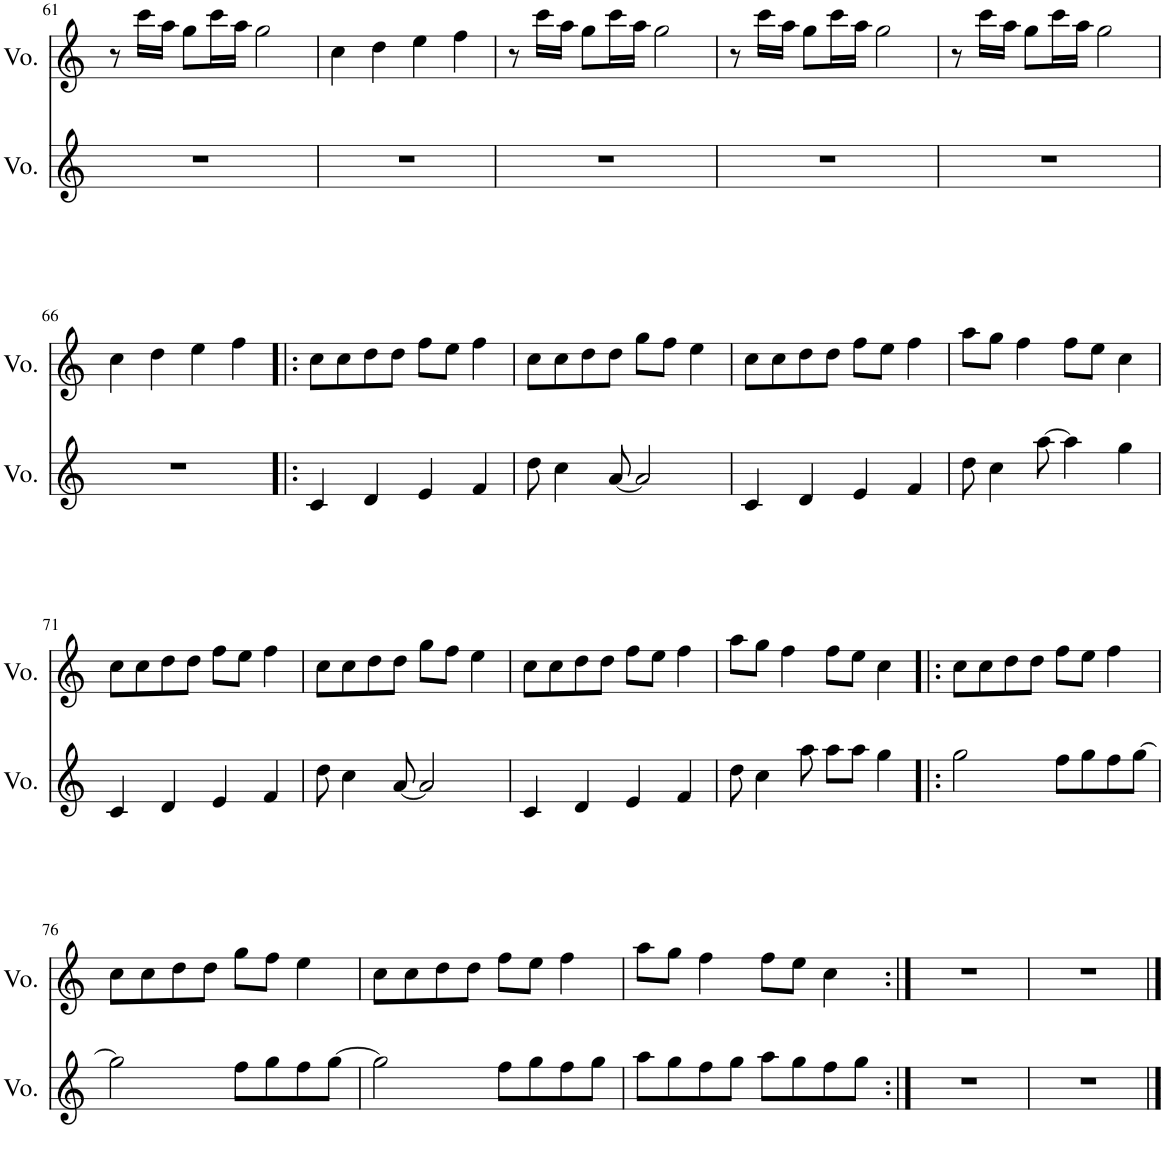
**kern	**kern
*part2	*part1
*staff2	*staff1
*I"Voice	*I"Voice
*I'Vo.	*I'Vo.
!!LO:PB:g=z
*clefG2	*clefG2
*k[]	*k[]
*M4/4	*M4/4
=61	=61
1r	8r
.	16ccc\LL
.	16aa\JJ
.	8gg\L
.	16ccc\L
.	16aa\JJ
.	2gg\
=62	=62
1r	4cc\
.	4dd\
.	4ee\
.	4ff\
=63	=63
1r	8r
.	16ccc\LL
.	16aa\JJ
.	8gg\L
.	16ccc\L
.	16aa\JJ
.	2gg\
=64	=64
1r	8r
.	16ccc\LL
.	16aa\JJ
.	8gg\L
.	16ccc\L
.	16aa\JJ
.	2gg\
=65	=65
1r	8r
.	16ccc\LL
.	16aa\JJ
.	8gg\L
.	16ccc\L
.	16aa\JJ
.	2gg\
!!LO:LB:g=z
=66	=66
1r	4cc\
.	4dd\
.	4ee\
.	4ff\
=67!|:	=67!|:
4c/	8cc\L
.	8cc\
4d/	8dd\
.	8dd\J
4e/	8ff\L
.	8ee\J
4f/	4ff\
=68	=68
8dd\	8cc\L
4cc\	8cc\
.	8dd\
[8a/	8dd\J
2a/]	8gg\L
.	8ff\J
.	4ee\
=69	=69
4c/	8cc\L
.	8cc\
4d/	8dd\
.	8dd\J
4e/	8ff\L
.	8ee\J
4f/	4ff\
=70	=70
8dd\	8aa\L
4cc\	8gg\J
.	4ff\
[8aa\	.
4aa\]	8ff\L
.	8ee\J
4gg\	4cc\
!!LO:LB:g=z
=71	=71
4c/	8cc\L
.	8cc\
4d/	8dd\
.	8dd\J
4e/	8ff\L
.	8ee\J
4f/	4ff\
=72	=72
8dd\	8cc\L
4cc\	8cc\
.	8dd\
[8a/	8dd\J
2a/]	8gg\L
.	8ff\J
.	4ee\
=73	=73
4c/	8cc\L
.	8cc\
4d/	8dd\
.	8dd\J
4e/	8ff\L
.	8ee\J
4f/	4ff\
=74	=74
8dd\	8aa\L
4cc\	8gg\J
.	4ff\
8aa\	.
8aa\L	8ff\L
8aa\J	8ee\J
4gg\	4cc\
=75!|:	=75!|:
2gg\	8cc\L
.	8cc\
.	8dd\
.	8dd\J
8ff\L	8ff\L
8gg\	8ee\J
8ff\	4ff\
[8gg\J	.
!!LO:LB:g=z
=76	=76
2gg\]	8cc\L
.	8cc\
.	8dd\
.	8dd\J
8ff\L	8gg\L
8gg\	8ff\J
8ff\	4ee\
[8gg\J	.
=77	=77
2gg\]	8cc\L
.	8cc\
.	8dd\
.	8dd\J
8ff\L	8ff\L
8gg\	8ee\J
8ff\	4ff\
8gg\J	.
=78	=78
8aa\L	8aa\L
8gg\	8gg\J
8ff\	4ff\
8gg\J	.
8aa\L	8ff\L
8gg\	8ee\J
8ff\	4cc\
8gg\J	.
=79:|!	=79:|!
1r	1r
=80	=80
1r	1r
==	==
*-	*-
